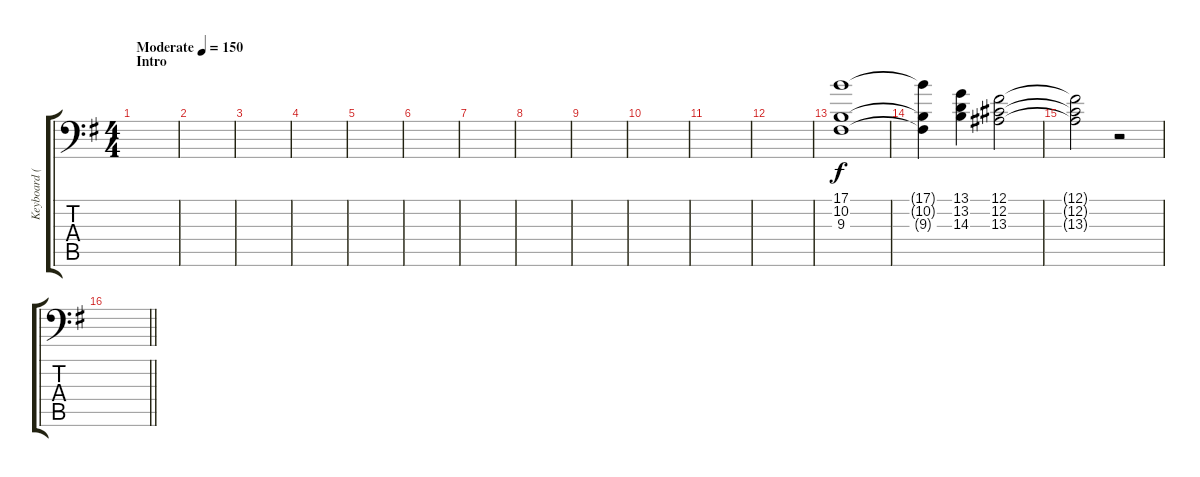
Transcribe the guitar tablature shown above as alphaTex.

\track ("Keyboard (backup)" "Keyboard (") {instrument acousticgrandpiano}
\staff {score tabs}
\tuning (Gb3 Db3 A2 E2 B1 Gb1) {hide}
\ts (4 4)
\section ("" "Intro")
\tempo (150 "Moderate")
\clef f4
\ks g
|
|
|
|
|
|
|
|
|
|
|
|
(17.1 10.2 9.3).1{volume 11 instrument choiraahs} |
(17.1{t} 10.2{t} 9.3{t}).4 (13.1 13.2 14.3).4 (12.1 12.2 13.3).2 |
(12.1{t} 12.2{t} 13.3{t}).2 r.2 |
\barLineRight lightlight
